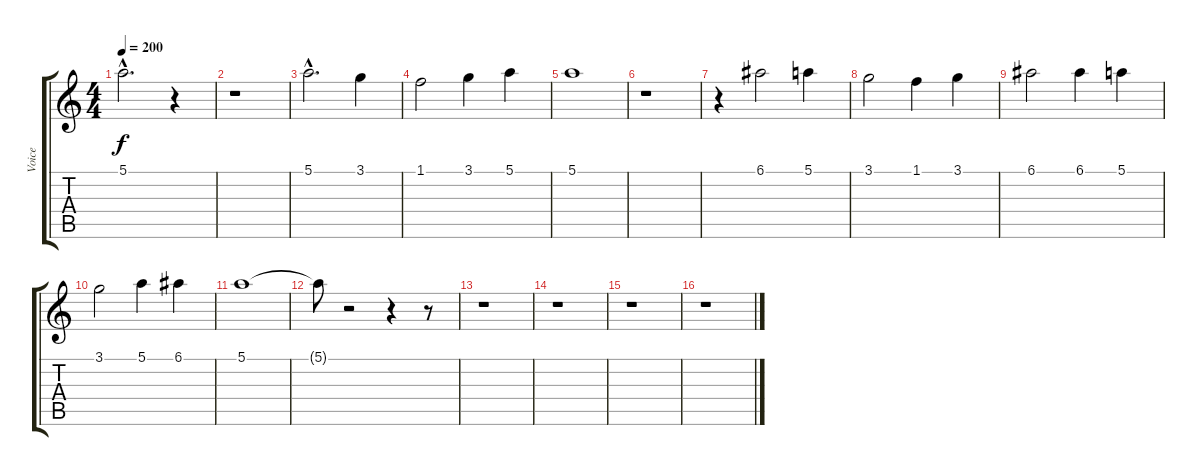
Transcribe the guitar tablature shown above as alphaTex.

\track ("Voice" "Voice") {instrument electricguitarclean}
\staff {score tabs}
\tuning (E4 B3 G3 D3 A2 E2) {hide}
\ts (4 4)
\tempo 200
\clef g2
\ks c
5.1{hac}.2{d dy f} r.4 |
r.1 |
5.1{hac}.2{d} 3.1.4 |
1.1.2 3.1.4 5.1.4 |
5.1.1 |
r.1 |
r.4 6.1.2 5.1.4 |
3.1.2 1.1.4 3.1.4 |
6.1.2 6.1.4 5.1.4 |
3.1.2 5.1.4 6.1.4 |
5.1.1 |
5.1{t}.8 r.2 r.4 r.8 |
r.1 |
r.1 |
r.1 |
r.1
